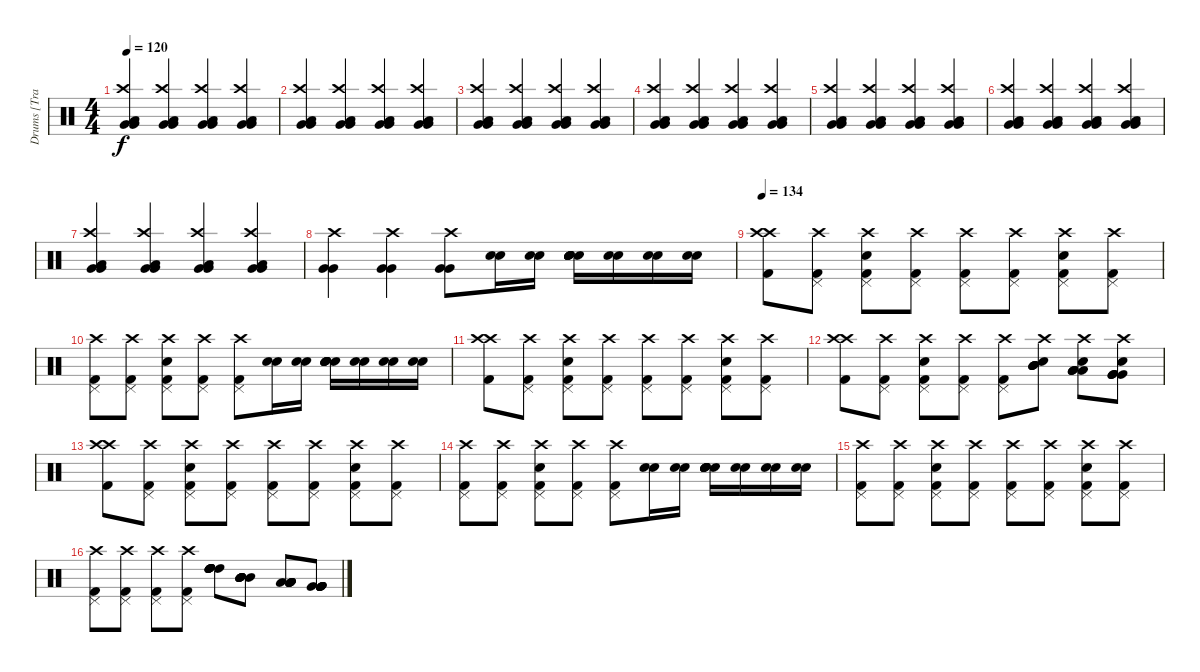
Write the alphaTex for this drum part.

\track ("Drums [Travis Barker]" "Drums [Tra") {instrument percussion}
\staff {score}
\articulation defaults
\ts (4 4)
\tempo 120
\clef neutral
\ks c
("Low Tom (hit)" "Crash high (hit)" "Very Low Tom (hit)" "Very Low Tom (hit)").4{dy f} ("Low Tom (hit)" "Crash high (hit)" "Very Low Tom (hit)" "Very Low Tom (hit)").4 ("Low Tom (hit)" "Crash high (hit)" "Very Low Tom (hit)" "Very Low Tom (hit)").4 ("Low Tom (hit)" "Crash high (hit)" "Very Low Tom (hit)" "Very Low Tom (hit)").4 |
("Low Tom (hit)" "Crash high (hit)" "Very Low Tom (hit)" "Very Low Tom (hit)").4 ("Low Tom (hit)" "Crash high (hit)" "Very Low Tom (hit)" "Very Low Tom (hit)").4 ("Low Tom (hit)" "Crash high (hit)" "Very Low Tom (hit)" "Very Low Tom (hit)").4 ("Low Tom (hit)" "Crash high (hit)" "Very Low Tom (hit)" "Very Low Tom (hit)").4 |
("Low Tom (hit)" "Crash high (hit)" "Very Low Tom (hit)" "Very Low Tom (hit)").4 ("Low Tom (hit)" "Crash high (hit)" "Very Low Tom (hit)" "Very Low Tom (hit)").4 ("Low Tom (hit)" "Crash high (hit)" "Very Low Tom (hit)" "Very Low Tom (hit)").4 ("Low Tom (hit)" "Crash high (hit)" "Very Low Tom (hit)" "Very Low Tom (hit)").4 |
("Low Tom (hit)" "Crash high (hit)" "Very Low Tom (hit)" "Very Low Tom (hit)").4 ("Low Tom (hit)" "Crash high (hit)" "Very Low Tom (hit)" "Very Low Tom (hit)").4 ("Low Tom (hit)" "Crash high (hit)" "Very Low Tom (hit)" "Very Low Tom (hit)").4 ("Low Tom (hit)" "Crash high (hit)" "Very Low Tom (hit)" "Very Low Tom (hit)").4 |
("Low Tom (hit)" "Crash high (hit)" "Very Low Tom (hit)" "Very Low Tom (hit)").4 ("Low Tom (hit)" "Crash high (hit)" "Very Low Tom (hit)" "Very Low Tom (hit)").4 ("Low Tom (hit)" "Crash high (hit)" "Very Low Tom (hit)" "Very Low Tom (hit)").4 ("Low Tom (hit)" "Crash high (hit)" "Very Low Tom (hit)" "Very Low Tom (hit)").4 |
("Low Tom (hit)" "Crash high (hit)" "Very Low Tom (hit)" "Very Low Tom (hit)").4 ("Low Tom (hit)" "Crash high (hit)" "Very Low Tom (hit)" "Very Low Tom (hit)").4 ("Low Tom (hit)" "Crash high (hit)" "Very Low Tom (hit)" "Very Low Tom (hit)").4 ("Low Tom (hit)" "Crash high (hit)" "Very Low Tom (hit)" "Very Low Tom (hit)").4 |
("Low Tom (hit)" "Crash high (hit)" "Very Low Tom (hit)" "Very Low Tom (hit)").4 ("Low Tom (hit)" "Crash high (hit)" "Very Low Tom (hit)" "Very Low Tom (hit)").4 ("Low Tom (hit)" "Crash high (hit)" "Very Low Tom (hit)" "Very Low Tom (hit)").4 ("Low Tom (hit)" "Crash high (hit)" "Very Low Tom (hit)" "Very Low Tom (hit)").4 |
("Crash high (hit)" "Very Low Tom (hit)" "Very Low Tom (hit)").4 ("Crash high (hit)" "Very Low Tom (hit)" "Very Low Tom (hit)").4 ("Crash high (hit)" "Very Low Tom (hit)" "Very Low Tom (hit)").8 ("Snare (hit) 2" "Snare (hit) 2").16 ("Snare (hit) 2" "Snare (hit) 2").16 ("Snare (hit) 2" "Snare (hit) 2" "Snare (hit) 2" "Snare (hit) 2" "Snare (hit) 2" "Snare (hit) 2").16 ("Snare (hit) 2" "Snare (hit) 2").16 ("Snare (hit) 2" "Snare (hit) 2").16 ("Snare (hit) 2" "Snare (hit) 2").16 |
\tempo 134
("Crash high (hit)" "Crash high (hit)" "Kick (hit) 2").8 ("Crash high (hit)" "Pedal Hi-Hat (hit)" "Kick (hit) 2").8 ("Crash high (hit)" "Pedal Hi-Hat (hit)" "Snare (hit) 2" "Kick (hit) 2").8 ("Crash high (hit)" "Pedal Hi-Hat (hit)" "Kick (hit) 2").8 ("Crash high (hit)" "Pedal Hi-Hat (hit)" "Kick (hit) 2").8 ("Crash high (hit)" "Pedal Hi-Hat (hit)" "Kick (hit) 2").8 ("Crash high (hit)" "Pedal Hi-Hat (hit)" "Snare (hit) 2" "Kick (hit) 2").8 ("Crash high (hit)" "Pedal Hi-Hat (hit)" "Kick (hit) 2").8 |
("Crash high (hit)" "Pedal Hi-Hat (hit)" "Kick (hit) 2").8 ("Crash high (hit)" "Pedal Hi-Hat (hit)" "Kick (hit) 2").8 ("Crash high (hit)" "Pedal Hi-Hat (hit)" "Snare (hit) 2" "Kick (hit) 2").8 ("Crash high (hit)" "Pedal Hi-Hat (hit)" "Kick (hit) 2").8 ("Crash high (hit)" "Pedal Hi-Hat (hit)" "Kick (hit) 2").8 ("Snare (hit) 2" "Snare (hit) 2").16 ("Snare (hit) 2" "Snare (hit) 2").16 ("Snare (hit) 2" "Snare (hit) 2" "Snare (hit) 2" "Snare (hit) 2" "Snare (hit) 2" "Snare (hit) 2").16 ("Snare (hit) 2" "Snare (hit) 2").16 ("Snare (hit) 2" "Snare (hit) 2").16 ("Snare (hit) 2" "Snare (hit) 2").16 |
("Crash high (hit)" "Crash high (hit)" "Kick (hit) 2").8 ("Crash high (hit)" "Pedal Hi-Hat (hit)" "Kick (hit) 2").8 ("Crash high (hit)" "Pedal Hi-Hat (hit)" "Snare (hit) 2" "Kick (hit) 2").8 ("Crash high (hit)" "Pedal Hi-Hat (hit)" "Kick (hit) 2").8 ("Crash high (hit)" "Pedal Hi-Hat (hit)" "Kick (hit) 2").8 ("Crash high (hit)" "Pedal Hi-Hat (hit)" "Kick (hit) 2").8 ("Crash high (hit)" "Pedal Hi-Hat (hit)" "Snare (hit) 2" "Kick (hit) 2").8 ("Crash high (hit)" "Pedal Hi-Hat (hit)" "Kick (hit) 2").8 |
("Crash high (hit)" "Crash high (hit)" "Kick (hit) 2").8 ("Crash high (hit)" "Pedal Hi-Hat (hit)" "Kick (hit) 2").8 ("Crash high (hit)" "Pedal Hi-Hat (hit)" "Snare (hit) 2" "Kick (hit) 2").8 ("Crash high (hit)" "Pedal Hi-Hat (hit)" "Kick (hit) 2").8 ("Crash high (hit)" "Pedal Hi-Hat (hit)" "Kick (hit) 2").8 ("Electric Snare (hit)" "Mid Tom (hit)" "Crash high (hit)" "Mid Tom (hit)" "Mid Tom (hit)" "Mid Tom (hit)").8 ("Electric Snare (hit)" "Low Tom (hit)" "Crash high (hit)" "Low Tom (hit)" "Low Tom (hit)" "Low Tom (hit)").8 ("Electric Snare (hit)" "Very Low Tom (hit)" "Crash high (hit)" "Very Low Tom (hit)" "Very Low Tom (hit)" "Very Low Tom (hit)").8 |
("Crash high (hit)" "Crash high (hit)" "Kick (hit) 2").8 ("Crash high (hit)" "Pedal Hi-Hat (hit)" "Kick (hit) 2").8 ("Crash high (hit)" "Pedal Hi-Hat (hit)" "Snare (hit) 2" "Kick (hit) 2").8 ("Crash high (hit)" "Pedal Hi-Hat (hit)" "Kick (hit) 2").8 ("Crash high (hit)" "Pedal Hi-Hat (hit)" "Kick (hit) 2").8 ("Crash high (hit)" "Pedal Hi-Hat (hit)" "Kick (hit) 2").8 ("Crash high (hit)" "Pedal Hi-Hat (hit)" "Snare (hit) 2" "Kick (hit) 2").8 ("Crash high (hit)" "Pedal Hi-Hat (hit)" "Kick (hit) 2").8 |
("Crash high (hit)" "Pedal Hi-Hat (hit)" "Kick (hit) 2").8 ("Crash high (hit)" "Pedal Hi-Hat (hit)" "Kick (hit) 2").8 ("Crash high (hit)" "Pedal Hi-Hat (hit)" "Snare (hit) 2" "Kick (hit) 2").8 ("Crash high (hit)" "Pedal Hi-Hat (hit)" "Kick (hit) 2").8 ("Crash high (hit)" "Pedal Hi-Hat (hit)" "Kick (hit) 2").8 ("Snare (hit) 2" "Snare (hit) 2").16 ("Snare (hit) 2" "Snare (hit) 2").16 ("Snare (hit) 2" "Snare (hit) 2" "Snare (hit) 2" "Snare (hit) 2" "Snare (hit) 2" "Snare (hit) 2").16 ("Snare (hit) 2" "Snare (hit) 2").16 ("Snare (hit) 2" "Snare (hit) 2").16 ("Snare (hit) 2" "Snare (hit) 2").16 |
("Crash high (hit)" "Pedal Hi-Hat (hit)" "Kick (hit) 2").8 ("Crash high (hit)" "Pedal Hi-Hat (hit)" "Kick (hit) 2").8 ("Crash high (hit)" "Pedal Hi-Hat (hit)" "Snare (hit) 2" "Kick (hit) 2").8 ("Crash high (hit)" "Pedal Hi-Hat (hit)" "Kick (hit) 2").8 ("Crash high (hit)" "Pedal Hi-Hat (hit)" "Kick (hit) 2").8 ("Crash high (hit)" "Pedal Hi-Hat (hit)" "Kick (hit) 2").8 ("Crash high (hit)" "Pedal Hi-Hat (hit)" "Snare (hit) 2" "Kick (hit) 2").8 ("Crash high (hit)" "Pedal Hi-Hat (hit)" "Kick (hit) 2").8 |
("Crash high (hit)" "Pedal Hi-Hat (hit)" "Kick (hit) 2").8 ("Crash high (hit)" "Pedal Hi-Hat (hit)" "Kick (hit) 2").8 ("Crash high (hit)" "Pedal Hi-Hat (hit)" "Kick (hit) 2").8 ("Crash high (hit)" "Pedal Hi-Hat (hit)" "Kick (hit) 2").8 ("High Tom (hit)" "High Tom (hit)" "High Tom (hit)" "High Tom (hit)" "High Tom (hit)" "High Tom (hit)").8 ("Mid Tom (hit)" "Mid Tom (hit)" "Mid Tom (hit)" "Mid Tom (hit)" "Mid Tom (hit)" "Mid Tom (hit)").8 ("Low Tom (hit)" "Low Tom (hit)" "Low Tom (hit)" "Low Tom (hit)" "Low Tom (hit)" "Low Tom (hit)").8 ("Very Low Tom (hit)" "Very Low Tom (hit)" "Very Low Tom (hit)" "Very Low Tom (hit)" "Very Low Tom (hit)" "Very Low Tom (hit)").8
